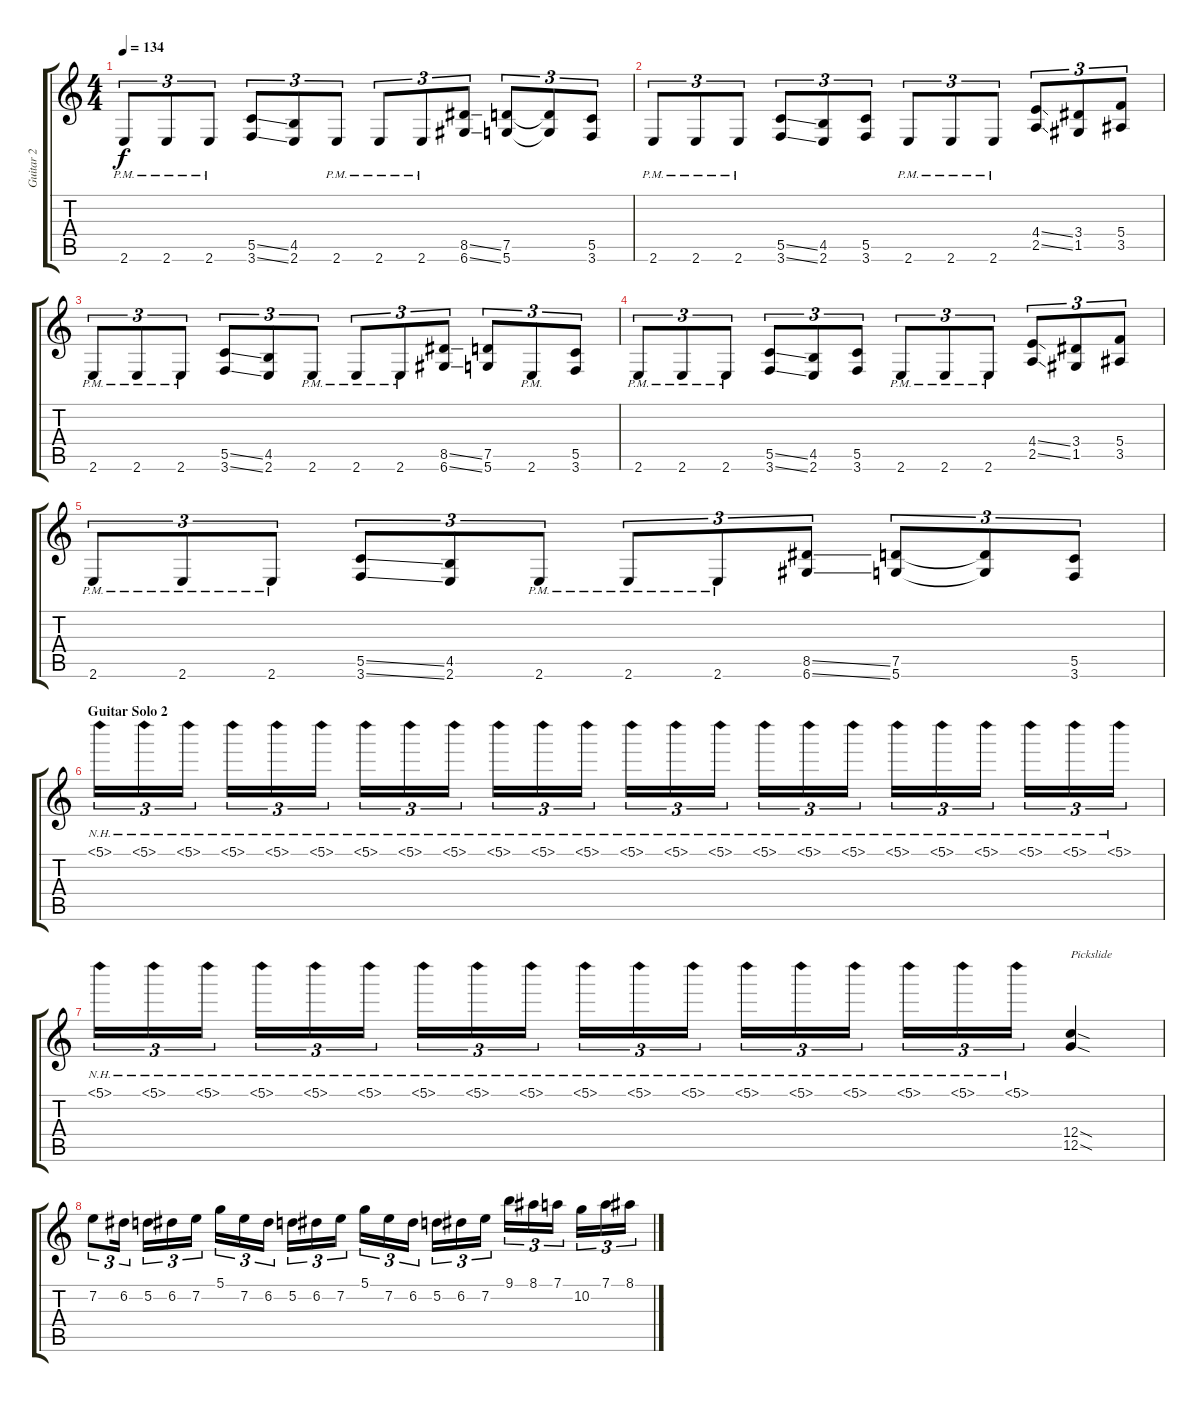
\track ("Guitar 2" "Guitar 2") {instrument distortionguitar}
\staff {score tabs}
\tuning (D4 A3 F3 C3 G2 D2) {hide}
\ts (4 4)
\tempo 134
\clef g2
\ks c
2.6{pm}.8{tu (3 2) dy f} 2.6{pm}.8{tu (3 2)} 2.6{pm}.8{tu (3 2)} (5.5{ss} 3.6{ss}).8{tu (3 2)} (4.5 2.6).8{tu (3 2)} 2.6{pm}.8{tu (3 2)} 2.6{pm}.8{tu (3 2)} 2.6{pm}.8{tu (3 2)} (8.5{ss} 6.6{ss}).8{tu (3 2)} (7.5 5.6).8{tu (3 2)} (7.5{t} 5.6{t}).8{tu (3 2)} (5.5 3.6).8{tu (3 2)} |
2.6{pm}.8{tu (3 2)} 2.6{pm}.8{tu (3 2)} 2.6{pm}.8{tu (3 2)} (5.5{ss} 3.6{ss}).8{tu (3 2)} (4.5 2.6).8{tu (3 2)} (5.5 3.6).8{tu (3 2)} 2.6{pm}.8{tu (3 2)} 2.6{pm}.8{tu (3 2)} 2.6{pm}.8{tu (3 2)} (4.4{ss} 2.5{ss}).8{tu (3 2)} (3.4 1.5).8{tu (3 2)} (5.4 3.5).8{tu (3 2)} |
2.6{pm}.8{tu (3 2)} 2.6{pm}.8{tu (3 2)} 2.6{pm}.8{tu (3 2)} (5.5{ss} 3.6{ss}).8{tu (3 2)} (4.5 2.6).8{tu (3 2)} 2.6{pm}.8{tu (3 2)} 2.6{pm}.8{tu (3 2)} 2.6{pm}.8{tu (3 2)} (8.5{ss} 6.6{ss}).8{tu (3 2)} (7.5 5.6).8{tu (3 2)} 2.6{pm}.8{tu (3 2)} (5.5 3.6).8{tu (3 2)} |
2.6{pm}.8{tu (3 2)} 2.6{pm}.8{tu (3 2)} 2.6{pm}.8{tu (3 2)} (5.5{ss} 3.6{ss}).8{tu (3 2)} (4.5 2.6).8{tu (3 2)} (5.5 3.6).8{tu (3 2)} 2.6{pm}.8{tu (3 2)} 2.6{pm}.8{tu (3 2)} 2.6{pm}.8{tu (3 2)} (4.4{ss} 2.5{ss}).8{tu (3 2)} (3.4 1.5).8{tu (3 2)} (5.4 3.5).8{tu (3 2)} |
2.6{pm}.8{tu (3 2)} 2.6{pm}.8{tu (3 2)} 2.6{pm}.8{tu (3 2)} (5.5{ss} 3.6{ss}).8{tu (3 2)} (4.5 2.6).8{tu (3 2)} 2.6{pm}.8{tu (3 2)} 2.6{pm}.8{tu (3 2)} 2.6{pm}.8{tu (3 2)} (8.5{ss} 6.6{ss}).8{tu (3 2)} (7.5 5.6).8{tu (3 2)} (7.5{t} 5.6{t}).8{tu (3 2)} (5.5 3.6).8{tu (3 2)} |
\section ("" "Guitar Solo 2")
5.1{nh}.16{tu (3 2)} 5.1{nh}.16{tu (3 2)} 5.1{nh}.16{tu (3 2)} 5.1{nh}.16{tu (3 2)} 5.1{nh}.16{tu (3 2)} 5.1{nh}.16{tu (3 2)} 5.1{nh}.16{tu (3 2)} 5.1{nh}.16{tu (3 2)} 5.1{nh}.16{tu (3 2)} 5.1{nh}.16{tu (3 2)} 5.1{nh}.16{tu (3 2)} 5.1{nh}.16{tu (3 2)} 5.1{nh}.16{tu (3 2)} 5.1{nh}.16{tu (3 2)} 5.1{nh}.16{tu (3 2)} 5.1{nh}.16{tu (3 2)} 5.1{nh}.16{tu (3 2)} 5.1{nh}.16{tu (3 2)} 5.1{nh}.16{tu (3 2)} 5.1{nh}.16{tu (3 2)} 5.1{nh}.16{tu (3 2)} 5.1{nh}.16{tu (3 2)} 5.1{nh}.16{tu (3 2)} 5.1{nh}.16{tu (3 2)} |
5.1{nh}.16{tu (3 2)} 5.1{nh}.16{tu (3 2)} 5.1{nh}.16{tu (3 2)} 5.1{nh}.16{tu (3 2)} 5.1{nh}.16{tu (3 2)} 5.1{nh}.16{tu (3 2)} 5.1{nh}.16{tu (3 2)} 5.1{nh}.16{tu (3 2)} 5.1{nh}.16{tu (3 2)} 5.1{nh}.16{tu (3 2)} 5.1{nh}.16{tu (3 2)} 5.1{nh}.16{tu (3 2)} 5.1{nh}.16{tu (3 2)} 5.1{nh}.16{tu (3 2)} 5.1{nh}.16{tu (3 2)} 5.1{nh}.16{tu (3 2)} 5.1{nh}.16{tu (3 2)} 5.1{nh}.16{tu (3 2)} (12.4{sod} 12.5{sod}).4{txt "Pickslide"} |
7.2.8{tu (3 2)} 6.2.16{tu (3 2)} 5.2.16{tu (3 2)} 6.2.16{tu (3 2)} 7.2.16{tu (3 2)} 5.1.16{tu (3 2)} 7.2.16{tu (3 2)} 6.2.16{tu (3 2)} 5.2.16{tu (3 2)} 6.2.16{tu (3 2)} 7.2.16{tu (3 2)} 5.1.16{tu (3 2)} 7.2.16{tu (3 2)} 6.2.16{tu (3 2)} 5.2.16{tu (3 2)} 6.2.16{tu (3 2)} 7.2.16{tu (3 2)} 9.1.16{tu (3 2)} 8.1.16{tu (3 2)} 7.1.16{tu (3 2)} 10.2.16{tu (3 2)} 7.1.16{tu (3 2)} 8.1.16{tu (3 2)}
